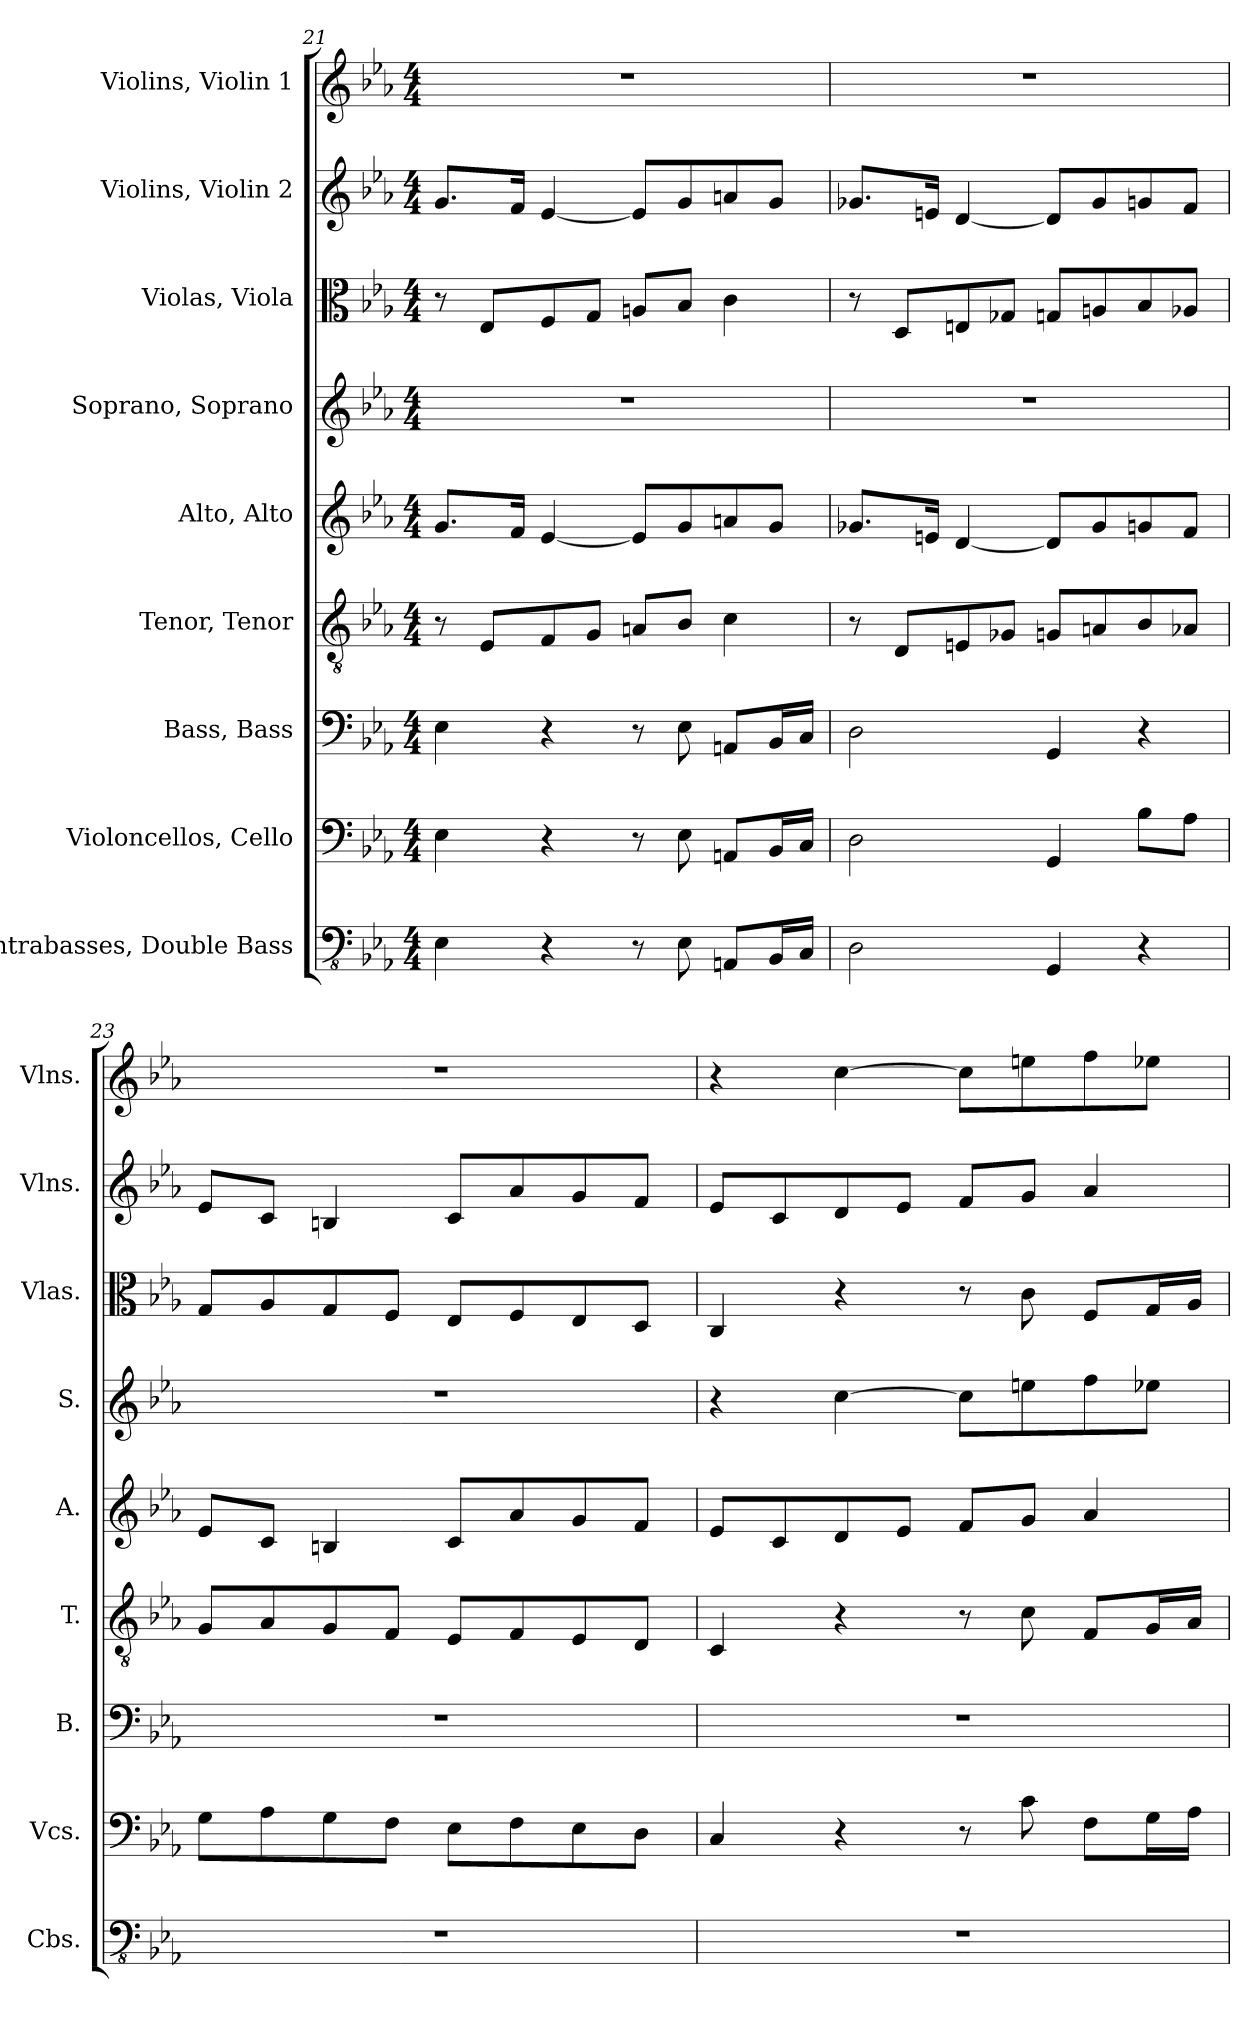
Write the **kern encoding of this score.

**kern	**kern	**kern	**kern	**kern	**kern	**kern	**kern	**kern
*part9	*part8	*part7	*part6	*part5	*part4	*part3	*part2	*part1
*staff9	*staff8	*staff7	*staff6	*staff5	*staff4	*staff3	*staff2	*staff1
*I"Contrabasses, Double Bass	*I"Violoncellos, Cello	*I"Bass, Bass	*I"Tenor, Tenor	*I"Alto, Alto	*I"Soprano, Soprano	*I"Violas, Viola	*I"Violins, Violin 2	*I"Violins, Violin 1
*I'Cbs.	*I'Vcs.	*I'B.	*I'T.	*I'A.	*I'S.	*I'Vlas.	*I'Vlns.	*I'Vlns.
!!LO:PB:g=z
*clefFv4	*clefF4	*clefF4	*clefGv2	*clefG2	*clefG2	*clefC3	*clefG2	*clefG2
*k[b-e-a-]	*k[b-e-a-]	*k[b-e-a-]	*k[b-e-a-]	*k[b-e-a-]	*k[b-e-a-]	*k[b-e-a-]	*k[b-e-a-]	*k[b-e-a-]
*M4/4	*M4/4	*M4/4	*M4/4	*M4/4	*M4/4	*M4/4	*M4/4	*M4/4
=21	=21	=21	=21	=21	=21	=21	=21	=21
4EE-\	4E-\	4E-\	8r	8.g/L	1r	8r	8.g/L	1r
.	.	.	8E-/L	.	.	8E-/L	.	.
.	.	.	.	16f/Jk	.	.	16f/Jk	.
4r	4r	4r	8F/	[4e-/	.	8F/	[4e-/	.
.	.	.	8G/J	.	.	8G/J	.	.
8r	8r	8r	8An/L	8e-/L]	.	8An/L	8e-/L]	.
8EE-\	8E-\	8E-\	8B-/J	8g/	.	8B-/J	8g/	.
8AAAn/L	8AAn/L	8AAn/L	4c\	8an/	.	4c\	8an/	.
16BBB-/L	16BB-/L	16BB-/L	.	8g/J	.	.	8g/J	.
16CC/JJ	16C/JJ	16C/JJ	.	.	.	.	.	.
=22	=22	=22	=22	=22	=22	=22	=22	=22
2DD\	2D\	2D\	8r	8.g-X/L	1r	8r	8.g-X/L	1r
.	.	.	8D/L	.	.	8D/L	.	.
.	.	.	.	16en/Jk	.	.	16en/Jk	.
.	.	.	8En/	[4d/	.	8En/	[4d/	.
.	.	.	8G-X/J	.	.	8G-X/J	.	.
4GGG/	4GG/	4GG/	8Gn/L	8d/L]	.	8Gn/L	8d/L]	.
.	.	.	8An/	8g-/	.	8An/	8g-/	.
4r	8B-\L	4r	8B-/	8gn/	.	8B-/	8gn/	.
.	8A-\J	.	8A-X/J	8f/J	.	8A-X/J	8f/J	.
=23	=23	=23	=23	=23	=23	=23	=23	=23
1r	8G\L	1r	8G/L	8e-/L	1r	8G/L	8e-/L	1r
.	8A-\	.	8A-/	8c/J	.	8A-/	8c/J	.
.	8G\	.	8G/	4Bn/	.	8G/	4Bn/	.
.	8F\J	.	8F/J	.	.	8F/J	.	.
.	8E-\L	.	8E-/L	8c/L	.	8E-/L	8c/L	.
.	8F\	.	8F/	8a-/	.	8F/	8a-/	.
.	8E-\	.	8E-/	8g/	.	8E-/	8g/	.
.	8D\J	.	8D/J	8f/J	.	8D/J	8f/J	.
=24	=24	=24	=24	=24	=24	=24	=24	=24
1r	4C/	1r	4C/	8e-/L	4r	4C/	8e-/L	4r
.	.	.	.	8c/	.	.	8c/	.
.	4r	.	4r	8d/	[4cc\	4r	8d/	[4cc\
.	.	.	.	8e-/J	.	.	8e-/J	.
.	8r	.	8r	8f/L	8cc\L]	8r	8f/L	8cc\L]
.	8c\	.	8c\	8g/J	8een\	8c\	8g/J	8een\
.	8F\L	.	8F/L	4a-/	8ff\	8F/L	4a-/	8ff\
.	16G\L	.	16G/L	.	8ee-X\J	16G/L	.	8ee-X\J
.	16A-\JJ	.	16A-/JJ	.	.	16A-/JJ	.	.
=	=	=	=	=	=	=	=	=
*-	*-	*-	*-	*-	*-	*-	*-	*-
